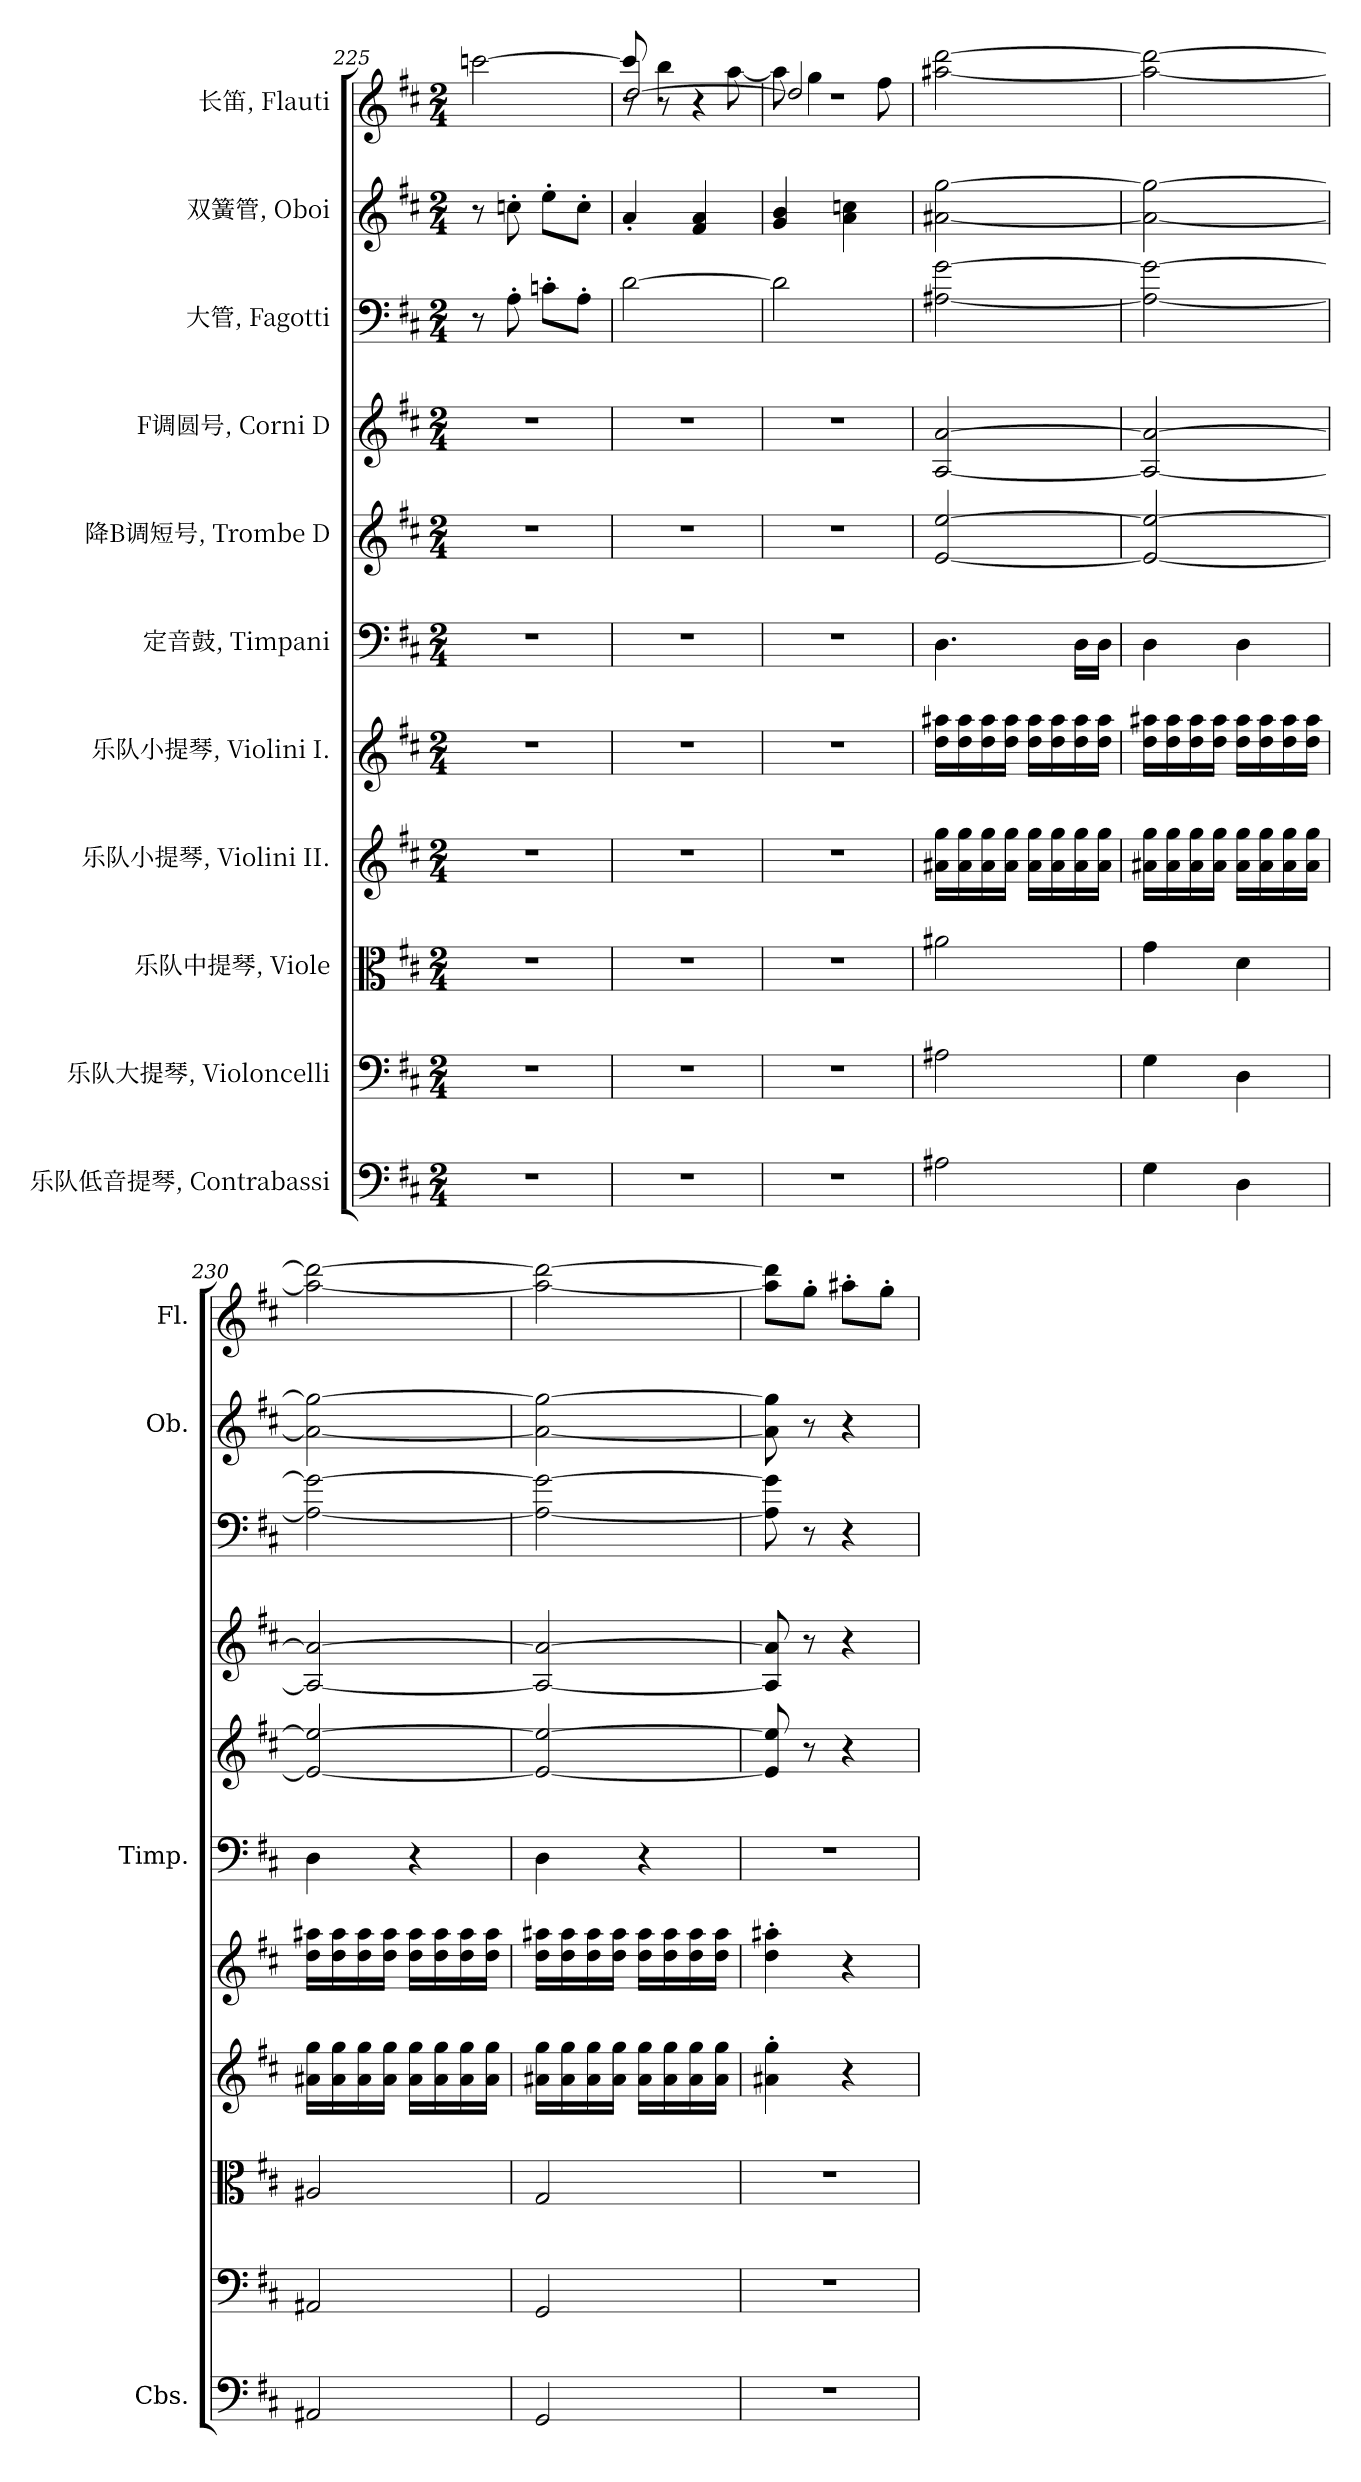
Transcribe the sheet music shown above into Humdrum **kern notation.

**kern	**kern	**kern	**kern	**kern	**kern	**kern	**kern	**kern	**kern	**kern
*part11	*part10	*part9	*part8	*part7	*part6	*part5	*part4	*part3	*part2	*part1
*staff11	*staff10	*staff9	*staff8	*staff7	*staff6	*staff5	*staff4	*staff3	*staff2	*staff1
*I"乐队低音提琴, Contrabassi	*I"乐队大提琴, Violoncelli	*I"乐队中提琴, Viole	*I"乐队小提琴, Violini II.	*I"乐队小提琴, Violini I.	*I"定音鼓, Timpani	*I"降B调短号, Trombe D	*I"F调圆号, Corni D	*I"大管, Fagotti	*I"双簧管, Oboi	*I"长笛, Flauti
*I'Cbs.	*	*	*	*	*I'Timp.	*	*	*	*I'Ob.	*I'Fl.
*clefF4	*clefF4	*clefC3	*clefG2	*clefG2	*clefF4	*clefG2	*clefG2	*clefF4	*clefG2	*clefG2
*ITrd7c12	*	*	*	*	*	*ITrd1c2	*ITrd4c7	*	*	*
*k[f#c#]	*k[f#c#]	*k[f#c#]	*k[f#c#]	*k[f#c#]	*k[f#c#]	*k[]	*k[f#]	*k[f#c#]	*k[f#c#]	*k[f#c#]
*M2/4	*M2/4	*M2/4	*M2/4	*M2/4	*M2/4	*M2/4	*M2/4	*M2/4	*M2/4	*M2/4
=225	=225	=225	=225	=225	=225	=225	=225	=225	=225	=225
2r	2r	2r	2r	2r	2r	2r	2r	8r	8r	[2cccn\
.	.	.	.	.	.	.	.	8A'\	8ccn'\	.
.	.	.	.	.	.	.	.	8cn'\L	8ee'\L	.
.	.	.	.	.	.	.	.	8A'\J	8cc'\J	.
!!LO:PB:g=z
=226	=226	=226	=226	=226	=226	=226	=226	=226	=226	=226
*	*	*	*	*	*	*	*	*	*	*^
*	*	*	*	*	*	*	*	*	*	*	*^
2r	2r	2r	2r	2r	2r	2r	2r	[2d\	4a'/	8ccc/]	8r	[2dd/
.	.	.	.	.	.	.	.	.	.	8r	4bb\	.
.	.	.	.	.	.	.	.	.	4f#/ 4a/	4r	.	.
.	.	.	.	.	.	.	.	.	.	.	[8aa\	.
=227	=227	=227	=227	=227	=227	=227	=227	=227	=227	=227	=227	=227
2r	2r	2r	2r	2r	2r	2r	2r	2d\]	4g/ 4b/	2r	8aa\]	2dd/]
.	.	.	.	.	.	.	.	.	.	.	4gg\	.
.	.	.	.	.	.	.	.	.	4a\ 4ccn\	.	.	.
.	.	.	.	.	.	.	.	.	.	.	8ff#\	.
*	*	*	*	*	*	*	*	*	*	*v	*v	*v
=228	=228	=228	=228	=228	=228	=228	=228	=228	=228	=228
2AA#X\	2A#X\	2a#X\	16a#X\ 16gg\LL	16dd\ 16aa#X\LL	4.D\	[2d/ [2dd/	[2D/ [2d/	[2A#X\ [2g\	[2a#X\ [2gg\	[2aa#X\ [2ddd\
.	.	.	16a#\ 16gg\	16dd\ 16aa#\	.	.	.	.	.	.
.	.	.	16a#\ 16gg\	16dd\ 16aa#\	.	.	.	.	.	.
.	.	.	16a#\ 16gg\JJ	16dd\ 16aa#\JJ	.	.	.	.	.	.
.	.	.	16a#\ 16gg\LL	16dd\ 16aa#\LL	.	.	.	.	.	.
.	.	.	16a#\ 16gg\	16dd\ 16aa#\	.	.	.	.	.	.
.	.	.	16a#\ 16gg\	16dd\ 16aa#\	16D\LL	.	.	.	.	.
.	.	.	16a#\ 16gg\JJ	16dd\ 16aa#\JJ	16D\JJ	.	.	.	.	.
=229	=229	=229	=229	=229	=229	=229	=229	=229	=229	=229
4GG\	4G\	4g\	16a#X\ 16gg\LL	16dd\ 16aa#X\LL	4D\	2d/_ 2dd/_	2D/_ 2d/_	2A#\_ 2g\_	2a#\_ 2gg\_	2aa#\_ 2ddd\_
.	.	.	16a#\ 16gg\	16dd\ 16aa#\	.	.	.	.	.	.
.	.	.	16a#\ 16gg\	16dd\ 16aa#\	.	.	.	.	.	.
.	.	.	16a#\ 16gg\JJ	16dd\ 16aa#\JJ	.	.	.	.	.	.
4DD\	4D\	4d\	16a#\ 16gg\LL	16dd\ 16aa#\LL	4D\	.	.	.	.	.
.	.	.	16a#\ 16gg\	16dd\ 16aa#\	.	.	.	.	.	.
.	.	.	16a#\ 16gg\	16dd\ 16aa#\	.	.	.	.	.	.
.	.	.	16a#\ 16gg\JJ	16dd\ 16aa#\JJ	.	.	.	.	.	.
!!LO:PB:g=z
=230	=230	=230	=230	=230	=230	=230	=230	=230	=230	=230
2AAA#X/	2AA#X/	2A#X/	16a#X\ 16gg\LL	16dd\ 16aa#X\LL	4D\	2d/_ 2dd/_	2D/_ 2d/_	2A#\_ 2g\_	2a#\_ 2gg\_	2aa#\_ 2ddd\_
.	.	.	16a#\ 16gg\	16dd\ 16aa#\	.	.	.	.	.	.
.	.	.	16a#\ 16gg\	16dd\ 16aa#\	.	.	.	.	.	.
.	.	.	16a#\ 16gg\JJ	16dd\ 16aa#\JJ	.	.	.	.	.	.
.	.	.	16a#\ 16gg\LL	16dd\ 16aa#\LL	4r	.	.	.	.	.
.	.	.	16a#\ 16gg\	16dd\ 16aa#\	.	.	.	.	.	.
.	.	.	16a#\ 16gg\	16dd\ 16aa#\	.	.	.	.	.	.
.	.	.	16a#\ 16gg\JJ	16dd\ 16aa#\JJ	.	.	.	.	.	.
=231	=231	=231	=231	=231	=231	=231	=231	=231	=231	=231
2GGG/	2GG/	2G/	16a#X\ 16gg\LL	16dd\ 16aa#X\LL	4D\	2d/_ 2dd/_	2D/_ 2d/_	2A#\_ 2g\_	2a#\_ 2gg\_	2aa#\_ 2ddd\_
.	.	.	16a#\ 16gg\	16dd\ 16aa#\	.	.	.	.	.	.
.	.	.	16a#\ 16gg\	16dd\ 16aa#\	.	.	.	.	.	.
.	.	.	16a#\ 16gg\JJ	16dd\ 16aa#\JJ	.	.	.	.	.	.
.	.	.	16a#\ 16gg\LL	16dd\ 16aa#\LL	4r	.	.	.	.	.
.	.	.	16a#\ 16gg\	16dd\ 16aa#\	.	.	.	.	.	.
.	.	.	16a#\ 16gg\	16dd\ 16aa#\	.	.	.	.	.	.
.	.	.	16a#\ 16gg\JJ	16dd\ 16aa#\JJ	.	.	.	.	.	.
=232	=232	=232	=232	=232	=232	=232	=232	=232	=232	=232
2r	2r	2r	4a#X\' 4gg\'	4dd\' 4aa#X\'	2r	8d/] 8dd/]	8D/] 8d/]	8A#\] 8g\]	8a#\] 8gg\]	8aa#\] 8ddd\]L
.	.	.	.	.	.	8r	8r	8r	8r	8gg'\J
.	.	.	4r	4r	.	4r	4r	4r	4r	8aa#X'\L
.	.	.	.	.	.	.	.	.	.	8gg'\J
=	=	=	=	=	=	=	=	=	=	=
*-	*-	*-	*-	*-	*-	*-	*-	*-	*-	*-
